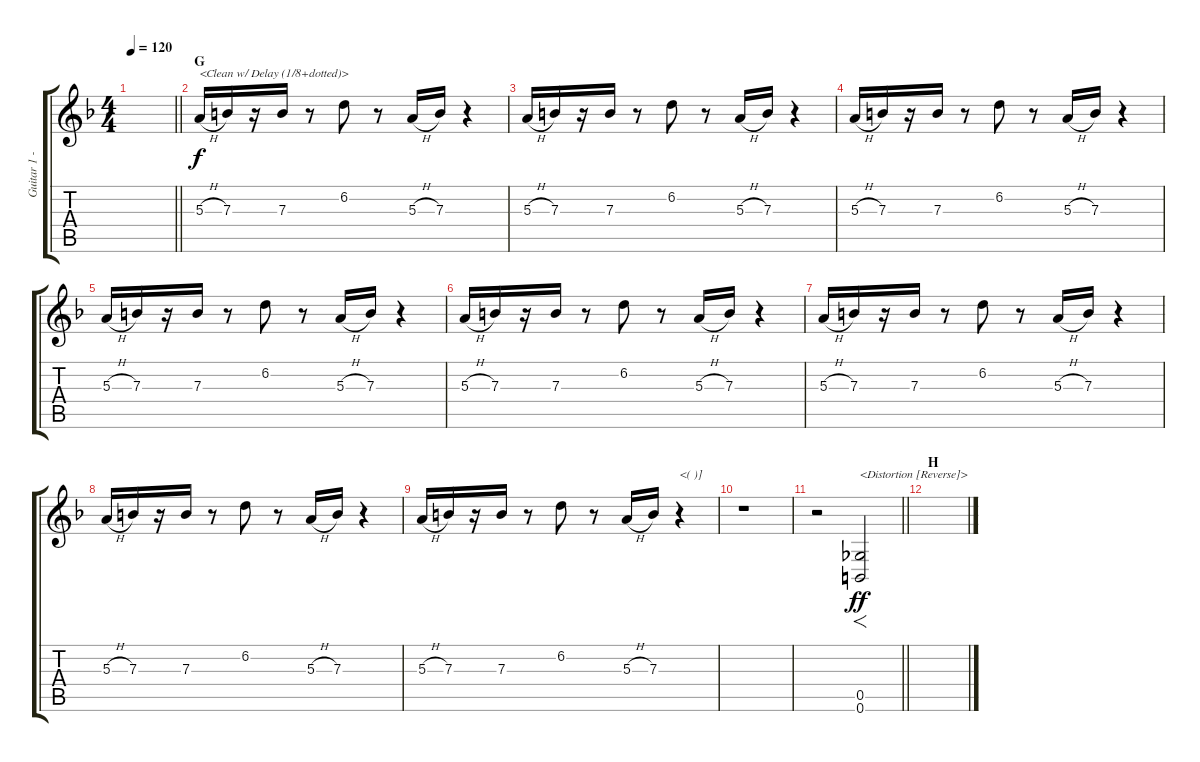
\track ("Guitar 1 - Uruha" "Guitar 1 -") {instrument distortionguitar}
\staff {score tabs}
\tuning (Db4 Ab3 E3 B2 Gb2 B1) {hide}
\ts (4 4)
\tempo 120
\clef g2
\barLineRight lightlight
\ks f
|
\section ("" "G")
5.3{h}.16{txt "<Clean w/ Delay (1/8+dotted)>" dy f instrument electricguitarclean} 7.3.16 r.16 7.3.16 r.8 6.2.8 r.8 5.3{h}.16 7.3.16 r.4 |
5.3{h}.16 7.3.16 r.16 7.3.16 r.8 6.2.8 r.8 5.3{h}.16 7.3.16 r.4 |
5.3{h}.16 7.3.16 r.16 7.3.16 r.8 6.2.8 r.8 5.3{h}.16 7.3.16 r.4 |
5.3{h}.16 7.3.16 r.16 7.3.16 r.8 6.2.8 r.8 5.3{h}.16 7.3.16 r.4 |
5.3{h}.16 7.3.16 r.16 7.3.16 r.8 6.2.8 r.8 5.3{h}.16 7.3.16 r.4 |
5.3{h}.16 7.3.16 r.16 7.3.16 r.8 6.2.8 r.8 5.3{h}.16 7.3.16 r.4 |
5.3{h}.16 7.3.16 r.16 7.3.16 r.8 6.2.8 r.8 5.3{h}.16 7.3.16 r.4 |
5.3{h}.16 7.3.16 r.16 7.3.16 r.8 6.2.8 r.8 5.3{h}.16 7.3.16 r.4{txt "<( )]"} |
r.1 |
\barLineRight lightlight
r.2 (0.5 0.6).2{f txt "<Distortion [Reverse]>" dy ff instrument distortionguitar} |
\section ("" "H")
